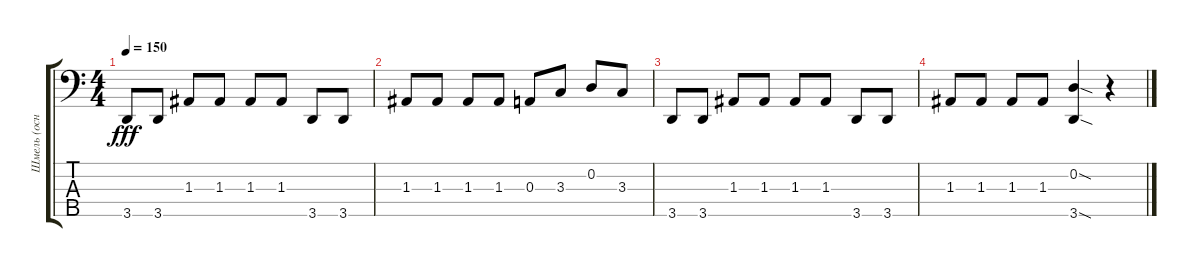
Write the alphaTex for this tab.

\track ("Шмель (основа)" "Шмель (осн") {instrument electricbassfinger}
\staff {score tabs}
\tuning (G2 D2 A1 E1 B0) {hide}
\ts (4 4)
\tempo 150
\clef f4
\ks c
3.5.8{dy fff} 3.5.8 1.3.8 1.3.8 1.3.8 1.3.8 3.5.8 3.5.8 |
1.3.8 1.3.8 1.3.8 1.3.8 0.3.8 3.3.8 0.2.8 3.3.8 |
3.5.8 3.5.8 1.3.8 1.3.8 1.3.8 1.3.8 3.5.8 3.5.8 |
1.3.8 1.3.8 1.3.8 1.3.8 (0.2{sod} 3.5{sod}).4 r.4
